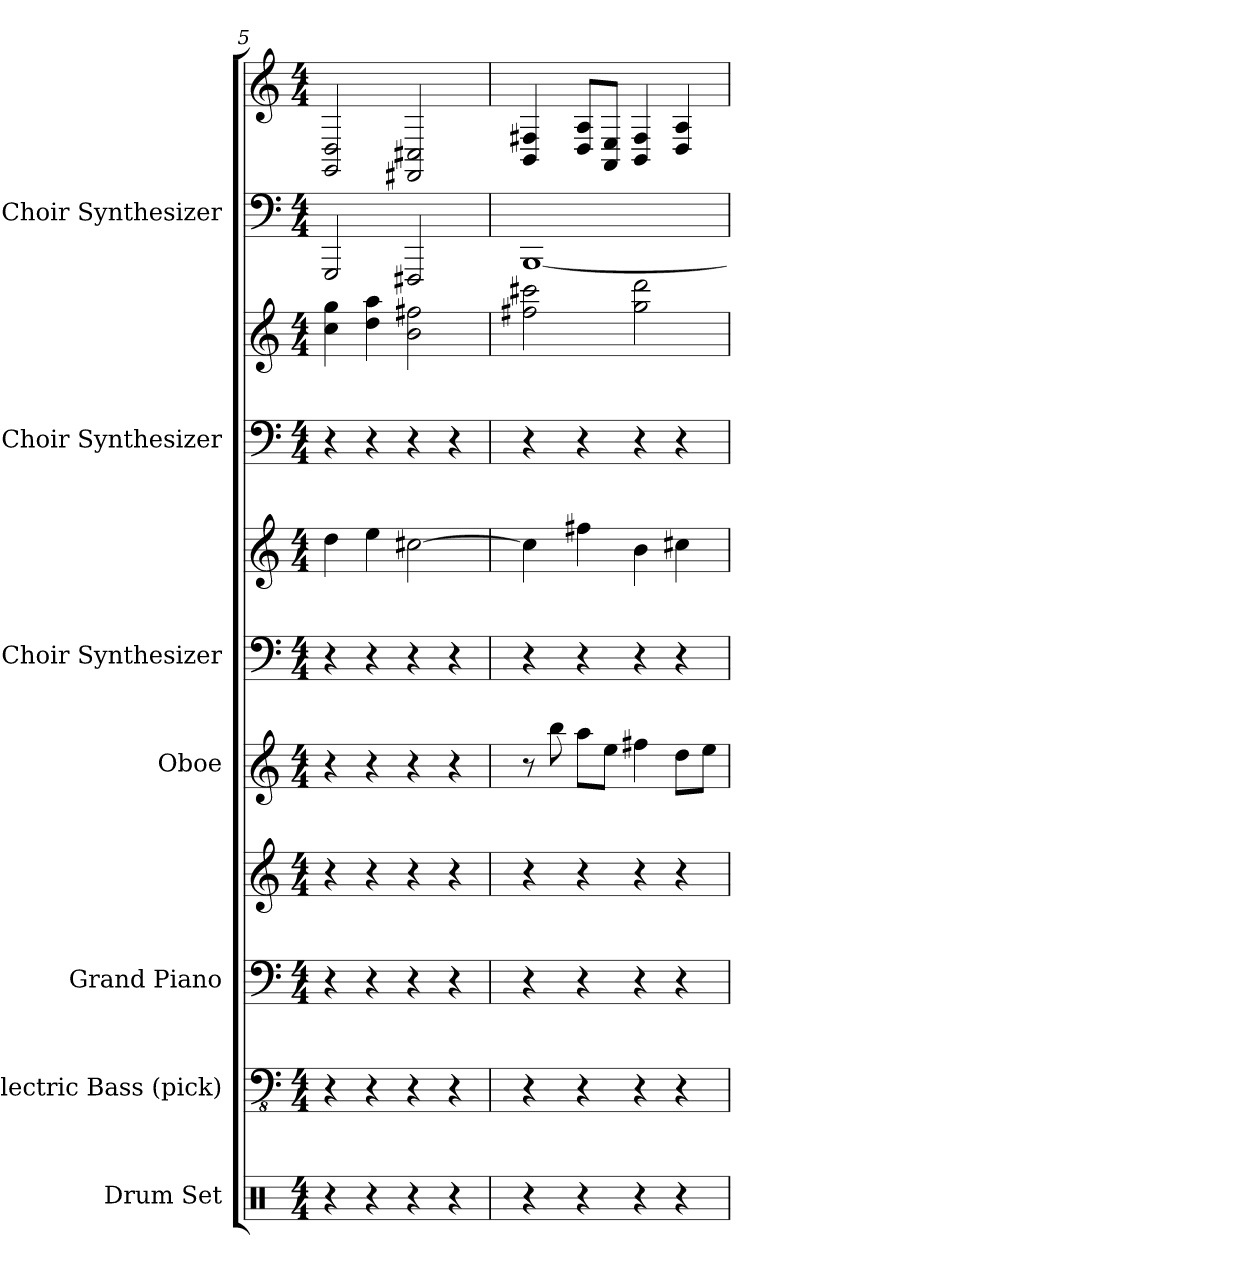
**kern	**kern	**kern	**kern	**kern	**kern	**kern	**kern	**kern	**kern	**kern
*part7	*part6	*part5	*part5	*part4	*part3	*part3	*part2	*part2	*part1	*part1
*staff11	*staff10	*staff9	*staff8	*staff7	*staff6	*staff5	*staff4	*staff3	*staff2	*staff1
*I"Drum Set	*I"Electric Bass (pick)	*I"Grand Piano	*	*I"Oboe	*I"Choir Synthesizer	*	*I"Choir Synthesizer	*	*I"Choir Synthesizer	*
*I'Drums	*I'El. Bass	*I'Pno.	*	*I'Ob.	*I'Synth.	*	*I'Synth.	*	*I'Synth.	*
*clefX	*clefFv4	*clefF4	*clefG2	*clefG2	*clefF4	*clefG2	*clefF4	*clefG2	*clefF4	*clefG2
*k[]	*k[]	*k[]	*k[]	*k[]	*k[]	*k[]	*k[]	*k[]	*k[]	*k[]
*M4/4	*M4/4	*M4/4	*M4/4	*M4/4	*M4/4	*M4/4	*M4/4	*M4/4	*M4/4	*M4/4
=5	=5	=5	=5	=5	=5	=5	=5	=5	=5	=5
4r	4r	4r	4r	4r	4r	4dd	4r	4gg 4cc	2GGG	2GG 2D
4r	4r	4r	4r	4r	4r	4ee	4r	4dd 4aa	.	.
4r	4r	4r	4r	4r	4r	[2cc#X	4r	2b 2ff#X	2FFF#X	2FF#X 2C#X
4r	4r	4r	4r	4r	4r	.	4r	.	.	.
=6	=6	=6	=6	=6	=6	=6	=6	=6	=6	=6
4r	4r	4r	4r	8r	4r	4cc#]	4r	2ff#X 2ccc#X	[1BBB	4BB 4F#X
.	.	.	.	8bb	.	.	.	.	.	.
4r	4r	4r	4r	8aaL	4r	4ff#X	4r	.	.	8D 8AL
.	.	.	.	8eeJ	.	.	.	.	.	8AA 8EJ
4r	4r	4r	4r	4ff#X	4r	4b	4r	2gg 2ddd	.	4BB 4F#
4r	4r	4r	4r	8ddL	4r	4cc#X	4r	.	.	4D 4A
.	.	.	.	8eeJ	.	.	.	.	.	.
=	=	=	=	=	=	=	=	=	=	=
*-	*-	*-	*-	*-	*-	*-	*-	*-	*-	*-
